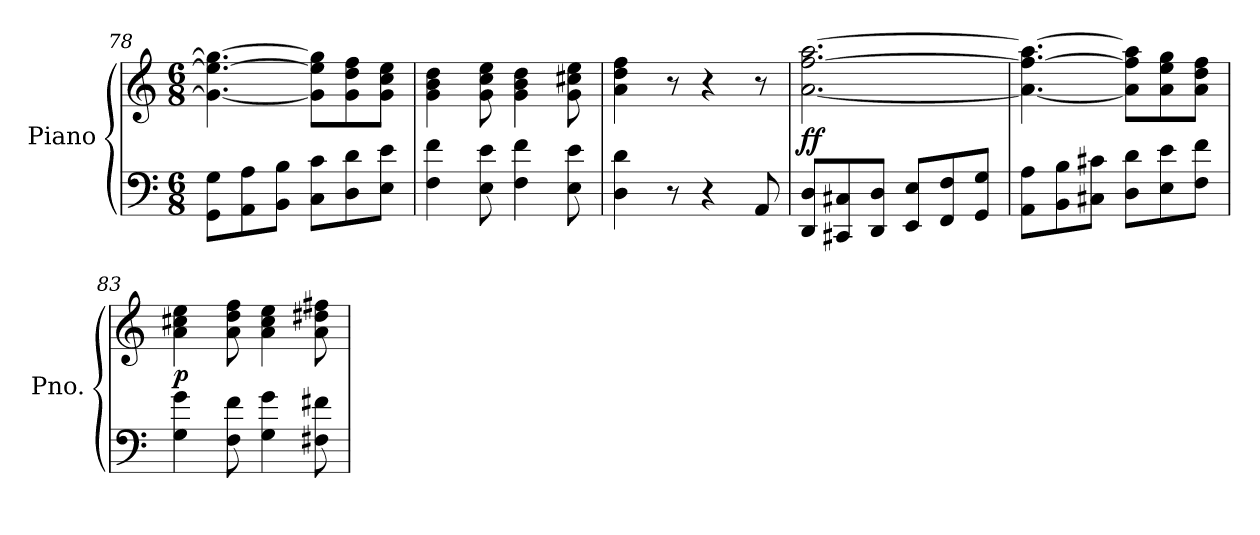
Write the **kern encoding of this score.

**kern	**kern	**dynam
*part1	*part1	*part1
*staff2	*staff1	*staff1/2
*I"Piano	*	*
*I'Pno.	*	*
*clefF4	*clefG2	*
*k[]	*k[]	*
*C:	*C:	*
*M6/8	*M6/8	*
=78	=78	=78
8GG\ 8G\L	4.g\_ 4.ee\_ 4.gg\_	.
8AA\ 8A\	.	.
8BB\ 8B\J	.	.
8C\ 8c\L	8g\] 8ee\] 8gg\]L	.
8D\ 8d\	8g\ 8dd\ 8ff\	.
8E\ 8e\J	8g\ 8cc\ 8ee\J	.
=79	=79	=79
4F\ 4f\	4g\ 4b\ 4dd\	.
8E\ 8e\	8g\ 8cc\ 8ee\	.
4F\ 4f\	4g\ 4b\ 4dd\	.
8E\ 8e\	8g\ 8cc#X\ 8ee\	.
=80	=80	=80
4D\ 4d\	4a\ 4dd\ 4ff\	.
8r	8r	.
4r	4r	.
8AA/	8r	.
=81	=81	=81
!	!	!LO:DY:b
8DD/ 8D/L	[2.a\ [2.ff\ [2.aa\	ff
8CC#X/ 8C#X/	.	.
8DD/ 8D/J	.	.
8EE/ 8E/L	.	.
8FF/ 8F/	.	.
8GG/ 8G/J	.	.
!!LO:LB:g=z
=82	=82	=82
8AA\ 8A\L	4.a\_ 4.ff\_ 4.aa\_	.
8BB\ 8B\	.	.
8C#X\ 8c#X\J	.	.
8D\ 8d\L	8a\] 8ff\] 8aa\]L	.
8E\ 8e\	8a\ 8ee\ 8gg\	.
8F\ 8f\J	8a\ 8dd\ 8ff\J	.
=83	=83	=83
!	!	!LO:DY:b
4G\ 4g\	4a\ 4cc#X\ 4ee\	p
8F\ 8f\	8a\ 8dd\ 8ff\	.
4G\ 4g\	4a\ 4cc#\ 4ee\	.
8F#X\ 8f#X\	8a\ 8dd#X\ 8ff#X\	.
=	=	=
*-	*-	*-
